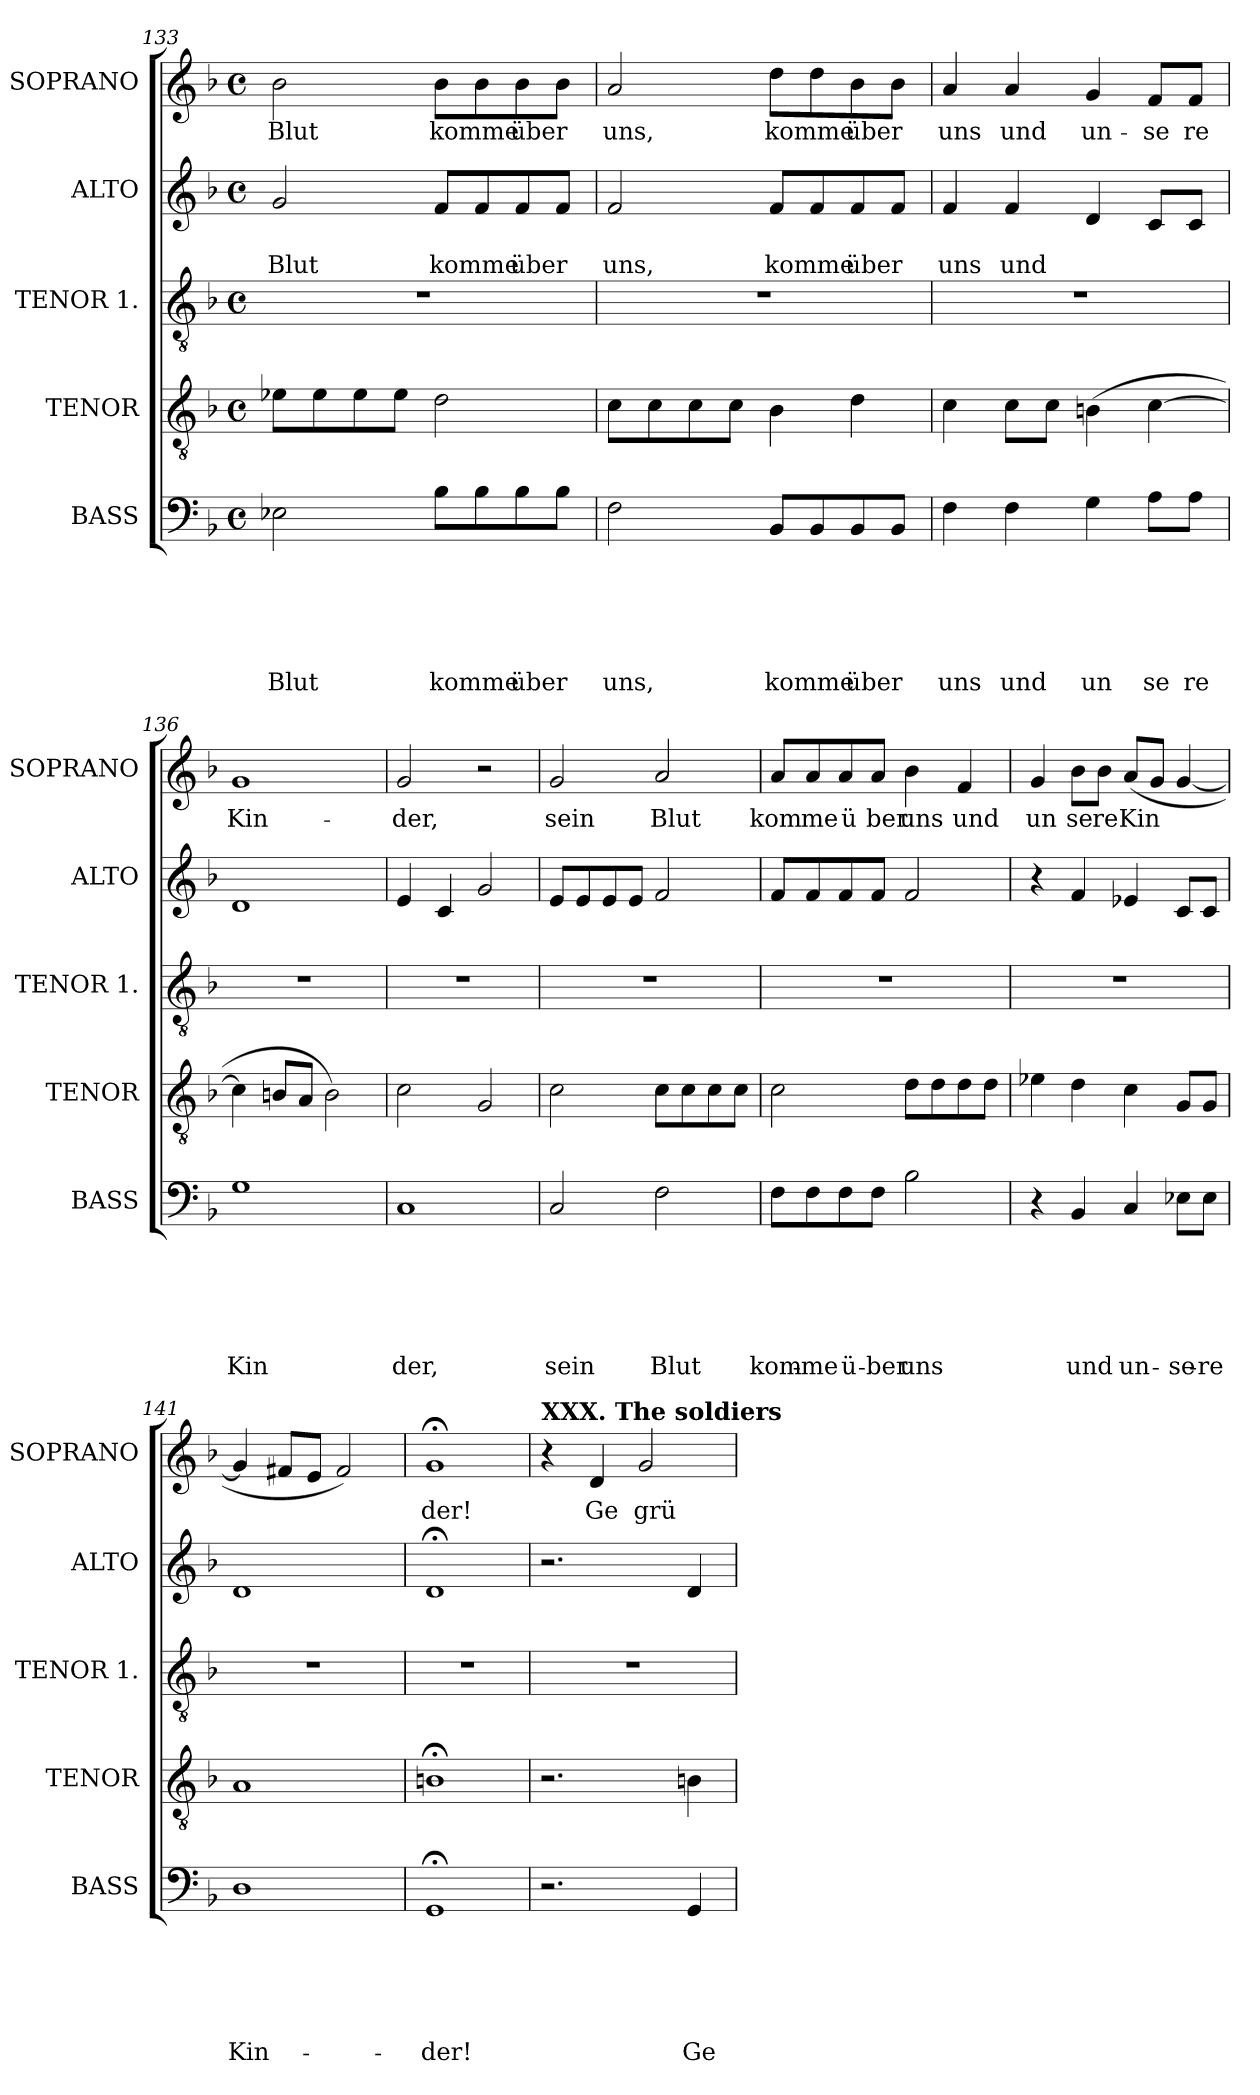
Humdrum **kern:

**kern	**text	**text	**text	**text	**text	**text	**kern	**kern	**kern	**text	**text	**kern	**text
*part5	*part5	*part5	*part5	*part5	*part5	*part5	*part4	*part3	*part2	*part2	*part2	*part1	*part1
*staff5	*staff5	*staff5	*staff5	*staff5	*staff5	*staff5	*staff4	*staff3	*staff2	*staff2	*staff2	*staff1	*staff1
*I"BASS	*	*	*	*	*	*	*I"TENOR	*I"TENOR 1.	*I"ALTO	*	*	*I"SOPRANO	*
*I'BASS	*	*	*	*	*	*	*I'TENOR	*I'TENOR 1.	*I'ALTO	*	*	*I'SOPRANO	*
*clefF4	*	*	*	*	*	*	*clefGv2	*clefGv2	*clefG2	*	*	*clefG2	*
*k[b-]	*	*	*	*	*	*	*k[b-]	*k[b-]	*k[b-]	*	*	*k[b-]	*
*F:	*	*	*	*	*	*	*F:	*F:	*F:	*	*	*F:	*
*M4/4	*	*	*	*	*	*	*M4/4	*M4/4	*M4/4	*	*	*M4/4	*
*met(c)	*	*	*	*	*	*	*met(c)	*met(c)	*met(c)	*	*	*met(c)	*
=133	=133	=133	=133	=133	=133	=133	=133	=133	=133	=133	=133	=133	=133
!	!	!	!	!	!	!LO:LY:b	!	!	!	!	!LO:LY:b	!	!LO:LY:b
2E-X\	.	.	.	.	.	Blut	8e-X\L	1r	2g/	.	Blut	2b-\	Blut
.	.	.	.	.	.	.	8e-\	.	.	.	.	.	.
.	.	.	.	.	.	.	8e-\	.	.	.	.	.	.
.	.	.	.	.	.	.	8e-\J	.	.	.	.	.	.
!	!	!	!	!	!	!LO:LY:b	!	!	!	!	!LO:LY:b	!	!LO:LY:b
8B-\L	.	.	.	.	.	komme	2d\	.	8f/L	.	komme	8b-\L	komme
8B-\	.	.	.	.	.	.	.	.	8f/	.	.	8b-\	.
!	!	!	!	!	!	!LO:LY:b	!	!	!	!	!LO:LY:b	!	!LO:LY:b
8B-\	.	.	.	.	.	über	.	.	8f/	.	über	8b-\	über
8B-\J	.	.	.	.	.	.	.	.	8f/J	.	.	8b-\J	.
=134	=134	=134	=134	=134	=134	=134	=134	=134	=134	=134	=134	=134	=134
!	!	!	!	!	!	!LO:LY:b	!	!	!	!	!LO:LY:b	!	!LO:LY:b
2F\	.	.	.	.	.	uns,	8c\L	1r	2f/	.	uns,	2a/	uns,
.	.	.	.	.	.	.	8c\	.	.	.	.	.	.
.	.	.	.	.	.	.	8c\	.	.	.	.	.	.
.	.	.	.	.	.	.	8c\J	.	.	.	.	.	.
!	!	!	!	!	!	!LO:LY:b	!	!	!	!	!LO:LY:b	!	!LO:LY:b
8BB-/L	.	.	.	.	.	komme	4B-\	.	8f/L	.	komme	8dd\L	komme
8BB-/	.	.	.	.	.	.	.	.	8f/	.	.	8dd\	.
!	!	!	!	!	!	!LO:LY:b	!	!	!	!	!LO:LY:b	!	!LO:LY:b
8BB-/	.	.	.	.	.	über	4d\	.	8f/	.	über	8b-\	über
8BB-/J	.	.	.	.	.	.	.	.	8f/J	.	.	8b-\J	.
=135	=135	=135	=135	=135	=135	=135	=135	=135	=135	=135	=135	=135	=135
!	!	!	!	!	!	!LO:LY:b	!	!	!	!	!LO:LY:b	!	!LO:LY:b
4F\	.	.	.	.	.	uns	4c\	1r	4f/	.	uns	4a/	uns
!	!	!	!	!	!	!LO:LY:b	!	!	!	!	!LO:LY:b	!	!LO:LY:b
4F\	.	.	.	.	.	und	8c\L	.	4f/	.	und	4a/	und
.	.	.	.	.	.	.	8c\J	.	.	.	.	.	.
!	!	!	!	!	!	!LO:LY:b	!	!	!	!	!	!	!LO:LY:b
4G\	.	.	.	.	.	un	(>4Bn\	.	4d/	.	.	4g/	un-
!	!	!	!	!	!	!LO:LY:b	!	!	!	!	!	!	!LO:LY:b
8A\L	.	.	.	.	.	se	[>4c\	.	8c/L	.	.	8f/L	-se
!	!	!	!	!	!	!LO:LY:b	!	!	!	!	!	!	!LO:LY:b
8A\J	.	.	.	.	.	re	.	.	8c/J	.	.	8f/J	re
=136	=136	=136	=136	=136	=136	=136	=136	=136	=136	=136	=136	=136	=136
!	!	!	!	!	!	!LO:LY:b	!	!	!	!	!	!	!LO:LY:b
1G	.	.	.	.	.	Kin	4c\]	1r	1d	.	.	1g	Kin-
.	.	.	.	.	.	.	8Bn/L	.	.	.	.	.	.
.	.	.	.	.	.	.	8A/J	.	.	.	.	.	.
.	.	.	.	.	.	.	2B\)	.	.	.	.	.	.
!!LO:LB:g=z
=137	=137	=137	=137	=137	=137	=137	=137	=137	=137	=137	=137	=137	=137
!	!	!	!	!	!	!LO:LY:b	!	!	!	!	!	!	!LO:LY:b
1C	.	.	.	.	.	der,	2c\	1r	4e/	.	.	2g/	-der,
.	.	.	.	.	.	.	.	.	4c/	.	.	.	.
.	.	.	.	.	.	.	2G/	.	2g/	.	.	2r	.
=138	=138	=138	=138	=138	=138	=138	=138	=138	=138	=138	=138	=138	=138
!	!	!	!	!	!	!LO:LY:b	!	!	!	!	!	!	!LO:LY:b
2C/	.	.	.	.	.	sein	2c\	1r	8e/L	.	.	2g/	sein
.	.	.	.	.	.	.	.	.	8e/	.	.	.	.
.	.	.	.	.	.	.	.	.	8e/	.	.	.	.
.	.	.	.	.	.	.	.	.	8e/J	.	.	.	.
!	!	!	!	!	!	!LO:LY:b	!	!	!	!	!	!	!LO:LY:b
2F\	.	.	.	.	.	Blut	8c\L	.	2f/	.	.	2a/	Blut
.	.	.	.	.	.	.	8c\	.	.	.	.	.	.
.	.	.	.	.	.	.	8c\	.	.	.	.	.	.
.	.	.	.	.	.	.	8c\J	.	.	.	.	.	.
=139	=139	=139	=139	=139	=139	=139	=139	=139	=139	=139	=139	=139	=139
!	!	!	!	!	!	!LO:LY:b	!	!	!	!	!	!	!LO:LY:b
8F\L	.	.	.	.	.	kom-	2c\	1r	8f/L	.	.	8a/L	kom
!	!	!	!	!	!	!LO:LY:b	!	!	!	!	!	!	!LO:LY:b
8F\	.	.	.	.	.	-me	.	.	8f/	.	.	8a/	me
!	!	!	!	!	!	!LO:LY:b	!	!	!	!	!	!	!LO:LY:b
8F\	.	.	.	.	.	ü-	.	.	8f/	.	.	8a/	ü
!	!	!	!	!	!	!LO:LY:b	!	!	!	!	!	!	!LO:LY:b
8F\J	.	.	.	.	.	-ber	.	.	8f/J	.	.	8a/J	ber
!	!	!	!	!	!	!LO:LY:b	!	!	!	!	!	!	!LO:LY:b
2B-\	.	.	.	.	.	uns	8d\L	.	2f/	.	.	4b-\	uns
.	.	.	.	.	.	.	8d\	.	.	.	.	.	.
!	!	!	!	!	!	!	!	!	!	!	!	!	!LO:LY:b
.	.	.	.	.	.	.	8d\	.	.	.	.	4f/	und
.	.	.	.	.	.	.	8d\J	.	.	.	.	.	.
=140	=140	=140	=140	=140	=140	=140	=140	=140	=140	=140	=140	=140	=140
!	!	!	!	!	!	!	!	!	!	!	!	!	!LO:LY:b
4r	.	.	.	.	.	.	4e-X\	1r	4r	.	.	4g/	un
!	!	!	!	!	!	!LO:LY:b	!	!	!	!	!	!	!LO:LY:b
4BB-/	.	.	.	.	.	und	4d\	.	4f/	.	.	8b-\L	se
!	!	!	!	!	!	!	!	!	!	!	!	!	!LO:LY:b
.	.	.	.	.	.	.	.	.	.	.	.	8b-\J	re
!	!	!	!	!	!	!LO:LY:b	!	!	!	!	!	!	!LO:LY:b
4C/	.	.	.	.	.	un-	4c\	.	4e-X/	.	.	(<8a/L	Kin
.	.	.	.	.	.	.	.	.	.	.	.	8g/J	.
!	!	!	!	!	!	!LO:LY:b	!	!	!	!	!	!	!
8E-X\L	.	.	.	.	.	-se-	8G/L	.	8c/L	.	.	[<4g/	.
!	!	!	!	!	!	!LO:LY:b	!	!	!	!	!	!	!
8E-\J	.	.	.	.	.	-re	8G/J	.	8c/J	.	.	.	.
=141	=141	=141	=141	=141	=141	=141	=141	=141	=141	=141	=141	=141	=141
!	!	!	!	!	!	!LO:LY:b	!	!	!	!	!	!	!
1D	.	.	.	.	.	Kin-	1A	1r	1d	.	.	4g/]	.
.	.	.	.	.	.	.	.	.	.	.	.	8f#X/L	.
.	.	.	.	.	.	.	.	.	.	.	.	8e/J	.
.	.	.	.	.	.	.	.	.	.	.	.	2f#/)	.
=142	=142	=142	=142	=142	=142	=142	=142	=142	=142	=142	=142	=142	=142
!	!	!	!	!	!	!LO:LY:b	!	!	!	!	!	!	!LO:LY:b
1GG;	.	.	.	.	.	-der!	1Bn;<	1r	1d;	.	.	1g;	der!
!!LO:PB:g=z
=143	=143	=143	=143	=143	=143	=143	=143	=143	=143	=143	=143	=143	=143
!	!	!	!	!	!	!	!	!	!	!	!	!LO:TX:a:B:t=XXX. The soldiers	!
2.r	.	.	.	.	.	.	2.r	1r	2.r	.	.	4r	.
!	!	!	!	!	!	!	!	!	!	!	!	!	!LO:LY:b
.	.	.	.	.	.	.	.	.	.	.	.	4d/	Ge
!	!	!	!	!	!	!	!	!	!	!	!	!	!LO:LY:b
.	.	.	.	.	.	.	.	.	.	.	.	2g/	grü
!	!	!	!	!	!	!LO:LY:b	!	!	!	!	!	!	!
4GG/	.	.	.	.	.	Ge	4Bn\	.	4d/	.	.	.	.
=	=	=	=	=	=	=	=	=	=	=	=	=	=
*-	*-	*-	*-	*-	*-	*-	*-	*-	*-	*-	*-	*-	*-
